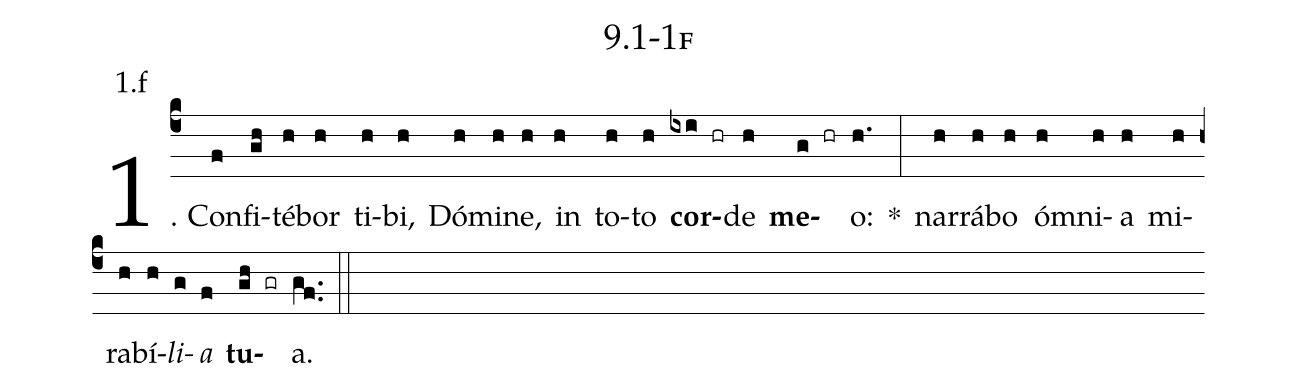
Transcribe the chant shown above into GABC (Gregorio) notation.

name: 9.1-1f;
annotation: 1.f;
%%
(c4)1. Con(f)fi(gh)té(h)bor(h) ti(h)bi,(h) Dó(h)mi(h)ne,(h) in(h) to(h)to(h) <b>cor</b>(ixi hr)de(h) <b>me</b>(g hr)o:(h.) *(:) nar(h)rá(h)bo(h) óm(h)ni(h)a(h) mi(h)ra(h)bí(h)<i>li</i>(g)<i>a</i>(f) <b>tu</b>(gh gr)a.(gf..) (::)
